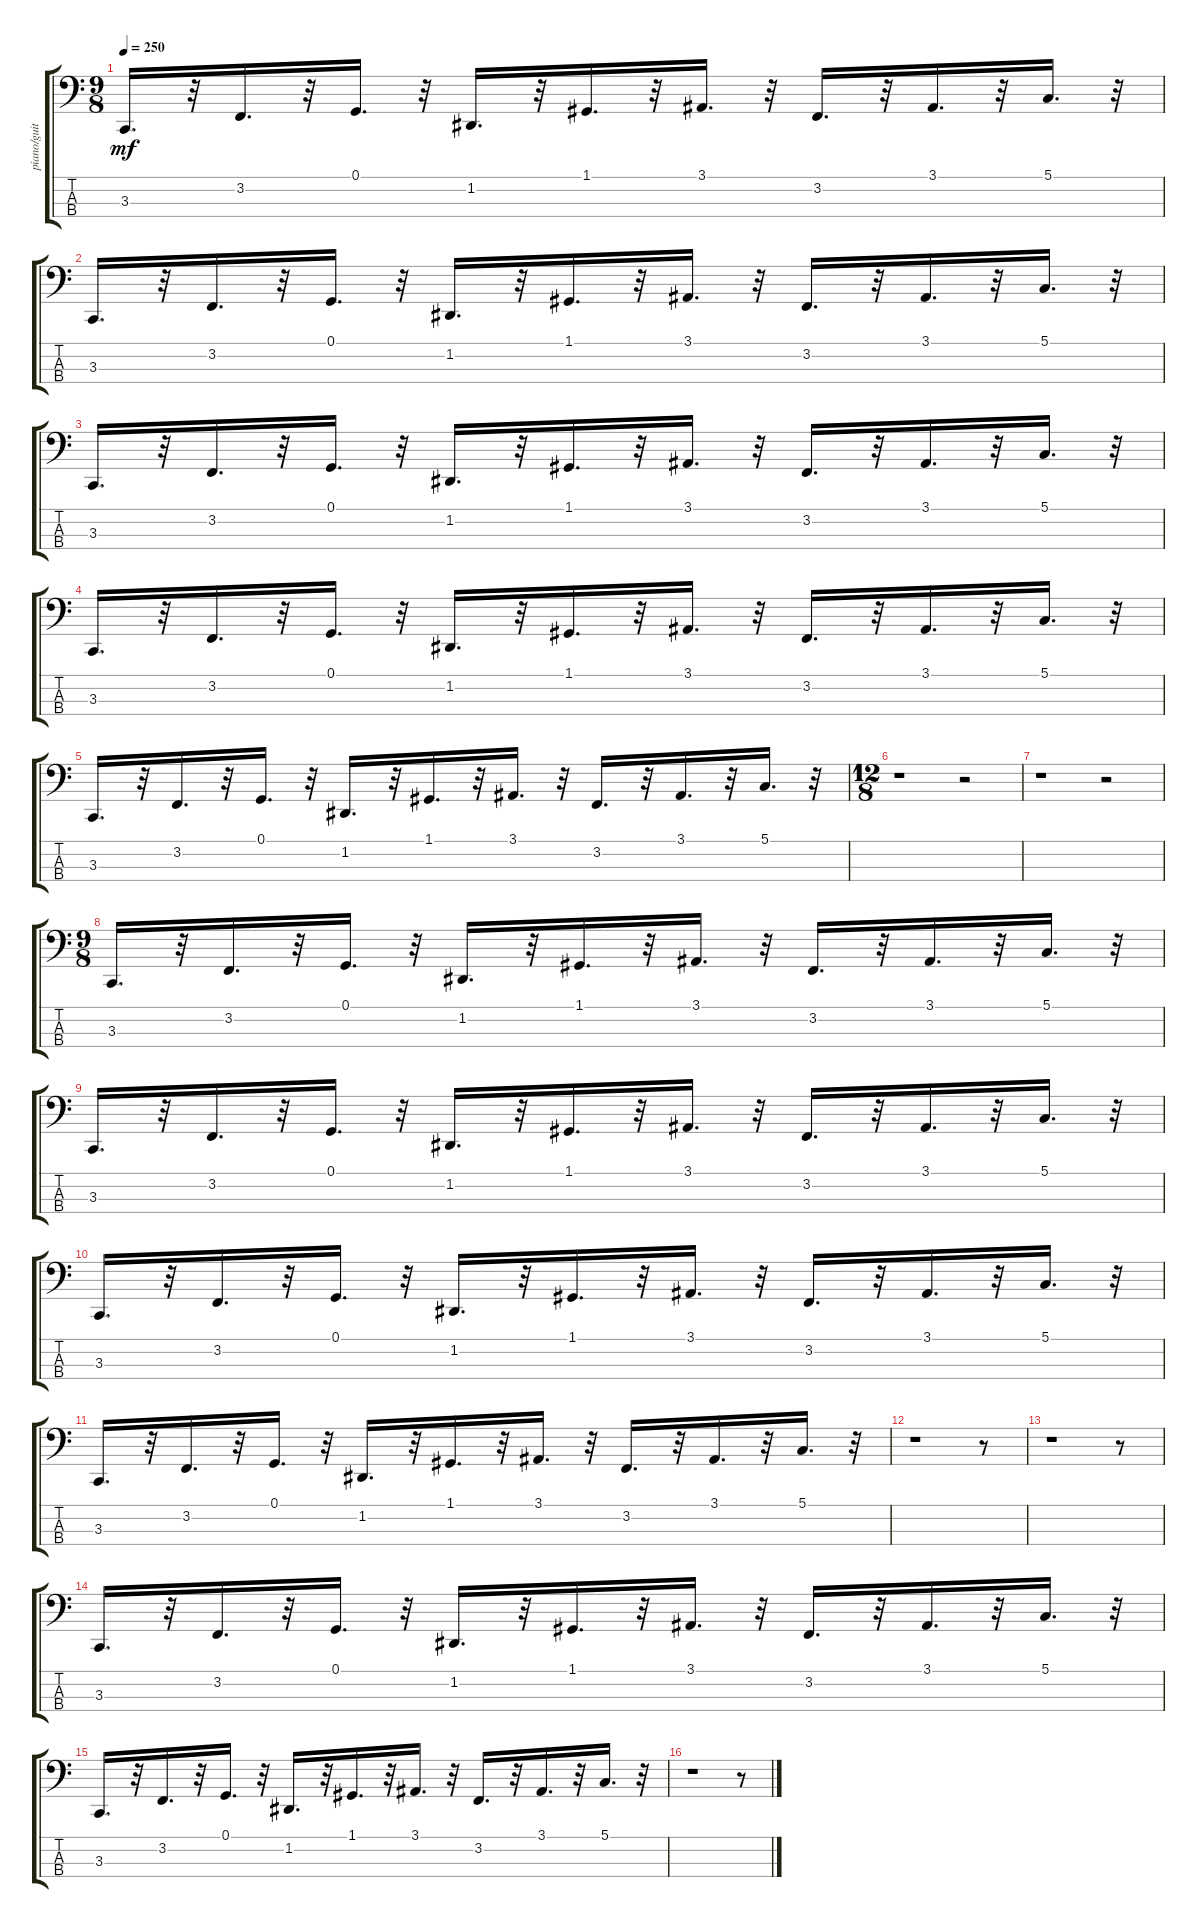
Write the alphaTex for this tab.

\track ("piano/guit/bass/syn " "piano/guit") {instrument brightacousticpiano}
\staff {score tabs}
\tuning (G2 D2 A1 E1) {hide}
\ts (9 8)
\tempo 250
\clef f4
\ks c
3.3.16{d dy mf} r.32 3.2.16{d} r.32 0.1.16{d} r.32 1.2.16{d} r.32 1.1.16{d} r.32 3.1.16{d} r.32 3.2.16{d} r.32 3.1.16{d} r.32 5.1.16{d} r.32 |
3.3.16{d} r.32 3.2.16{d} r.32 0.1.16{d} r.32 1.2.16{d} r.32 1.1.16{d} r.32 3.1.16{d} r.32 3.2.16{d} r.32 3.1.16{d} r.32 5.1.16{d} r.32 |
3.3.16{d} r.32 3.2.16{d} r.32 0.1.16{d} r.32 1.2.16{d} r.32 1.1.16{d} r.32 3.1.16{d} r.32 3.2.16{d} r.32 3.1.16{d} r.32 5.1.16{d} r.32 |
3.3.16{d} r.32 3.2.16{d} r.32 0.1.16{d} r.32 1.2.16{d} r.32 1.1.16{d} r.32 3.1.16{d} r.32 3.2.16{d} r.32 3.1.16{d} r.32 5.1.16{d} r.32 |
3.3.16{d} r.32 3.2.16{d} r.32 0.1.16{d} r.32 1.2.16{d} r.32 1.1.16{d} r.32 3.1.16{d} r.32 3.2.16{d} r.32 3.1.16{d} r.32 5.1.16{d} r.32 |
\ts (12 8)
r.1 r.2 |
r.1 r.2 |
\ts (9 8)
3.3.16{d} r.32 3.2.16{d} r.32 0.1.16{d} r.32 1.2.16{d} r.32 1.1.16{d} r.32 3.1.16{d} r.32 3.2.16{d} r.32 3.1.16{d} r.32 5.1.16{d} r.32 |
3.3.16{d} r.32 3.2.16{d} r.32 0.1.16{d} r.32 1.2.16{d} r.32 1.1.16{d} r.32 3.1.16{d} r.32 3.2.16{d} r.32 3.1.16{d} r.32 5.1.16{d} r.32 |
3.3.16{d} r.32 3.2.16{d} r.32 0.1.16{d} r.32 1.2.16{d} r.32 1.1.16{d} r.32 3.1.16{d} r.32 3.2.16{d} r.32 3.1.16{d} r.32 5.1.16{d} r.32 |
3.3.16{d} r.32 3.2.16{d} r.32 0.1.16{d} r.32 1.2.16{d} r.32 1.1.16{d} r.32 3.1.16{d} r.32 3.2.16{d} r.32 3.1.16{d} r.32 5.1.16{d} r.32 |
r.1 r.8 |
r.1 r.8 |
3.3.16{d} r.32 3.2.16{d} r.32 0.1.16{d} r.32 1.2.16{d} r.32 1.1.16{d} r.32 3.1.16{d} r.32 3.2.16{d} r.32 3.1.16{d} r.32 5.1.16{d} r.32 |
3.3.16{d} r.32 3.2.16{d} r.32 0.1.16{d} r.32 1.2.16{d} r.32 1.1.16{d} r.32 3.1.16{d} r.32 3.2.16{d} r.32 3.1.16{d} r.32 5.1.16{d} r.32 |
r.1 r.8
